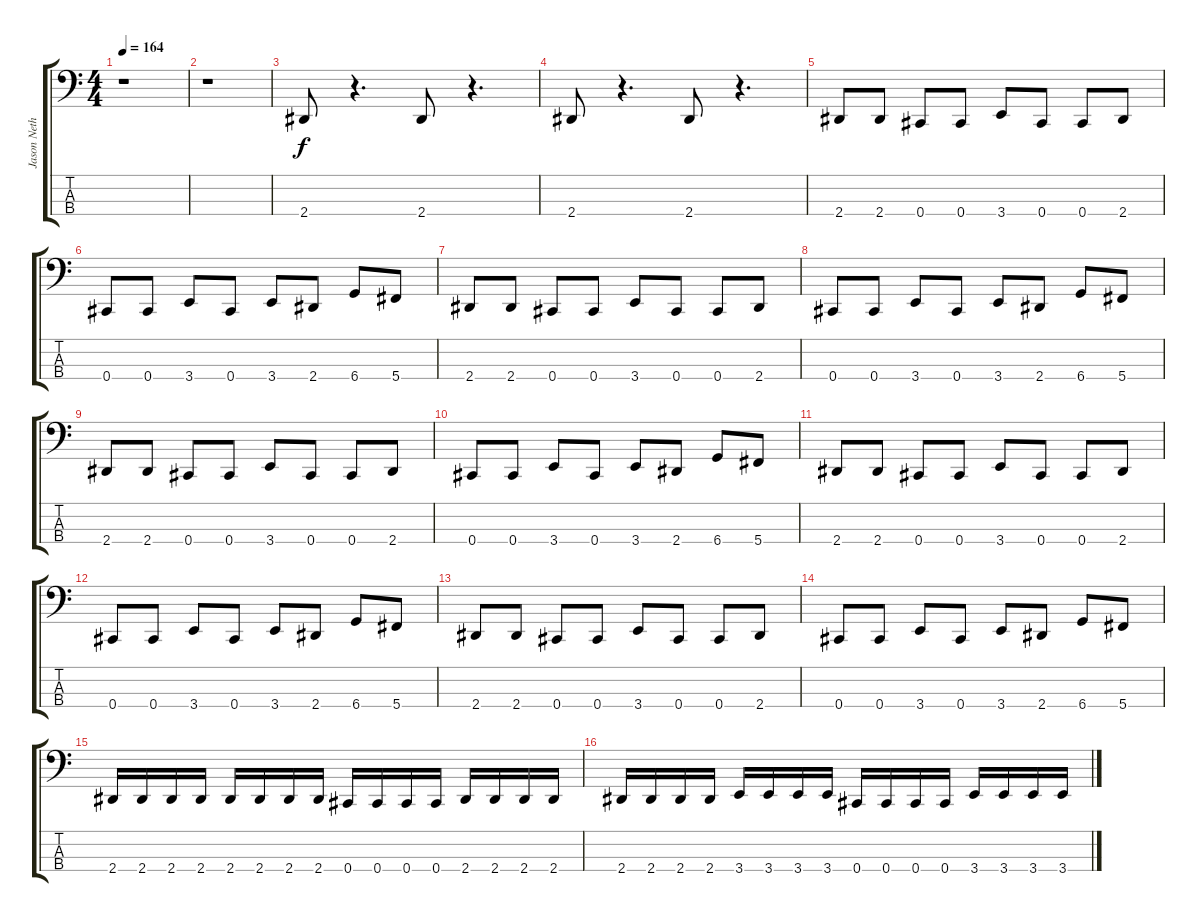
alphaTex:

\track ("Jason Netherton" "Jason Neth") {instrument electricbassfinger}
\staff {score tabs}
\tuning (E2 B1 Gb1 Db1) {hide}
\ts (4 4)
\tempo 164
\clef f4
\ks c
r.1{dy f instrument electricbassfinger} |
r.1 |
2.4.8 r.4{d} 2.4.8 r.4{d} |
2.4.8 r.4{d} 2.4.8 r.4{d} |
2.4.8 2.4.8 0.4.8 0.4.8 3.4.8 0.4.8 0.4.8 2.4.8 |
0.4.8 0.4.8 3.4.8 0.4.8 3.4.8 2.4.8 6.4.8 5.4.8 |
2.4.8 2.4.8 0.4.8 0.4.8 3.4.8 0.4.8 0.4.8 2.4.8 |
0.4.8 0.4.8 3.4.8 0.4.8 3.4.8 2.4.8 6.4.8 5.4.8 |
2.4.8 2.4.8 0.4.8 0.4.8 3.4.8 0.4.8 0.4.8 2.4.8 |
0.4.8 0.4.8 3.4.8 0.4.8 3.4.8 2.4.8 6.4.8 5.4.8 |
2.4.8 2.4.8 0.4.8 0.4.8 3.4.8 0.4.8 0.4.8 2.4.8 |
0.4.8 0.4.8 3.4.8 0.4.8 3.4.8 2.4.8 6.4.8 5.4.8 |
2.4.8 2.4.8 0.4.8 0.4.8 3.4.8 0.4.8 0.4.8 2.4.8 |
0.4.8 0.4.8 3.4.8 0.4.8 3.4.8 2.4.8 6.4.8 5.4.8 |
2.4.16 2.4.16 2.4.16 2.4.16 2.4.16 2.4.16 2.4.16 2.4.16 0.4.16 0.4.16 0.4.16 0.4.16 2.4.16 2.4.16 2.4.16 2.4.16 |
2.4.16 2.4.16 2.4.16 2.4.16 3.4.16 3.4.16 3.4.16 3.4.16 0.4.16 0.4.16 0.4.16 0.4.16 3.4.16 3.4.16 3.4.16 3.4.16
